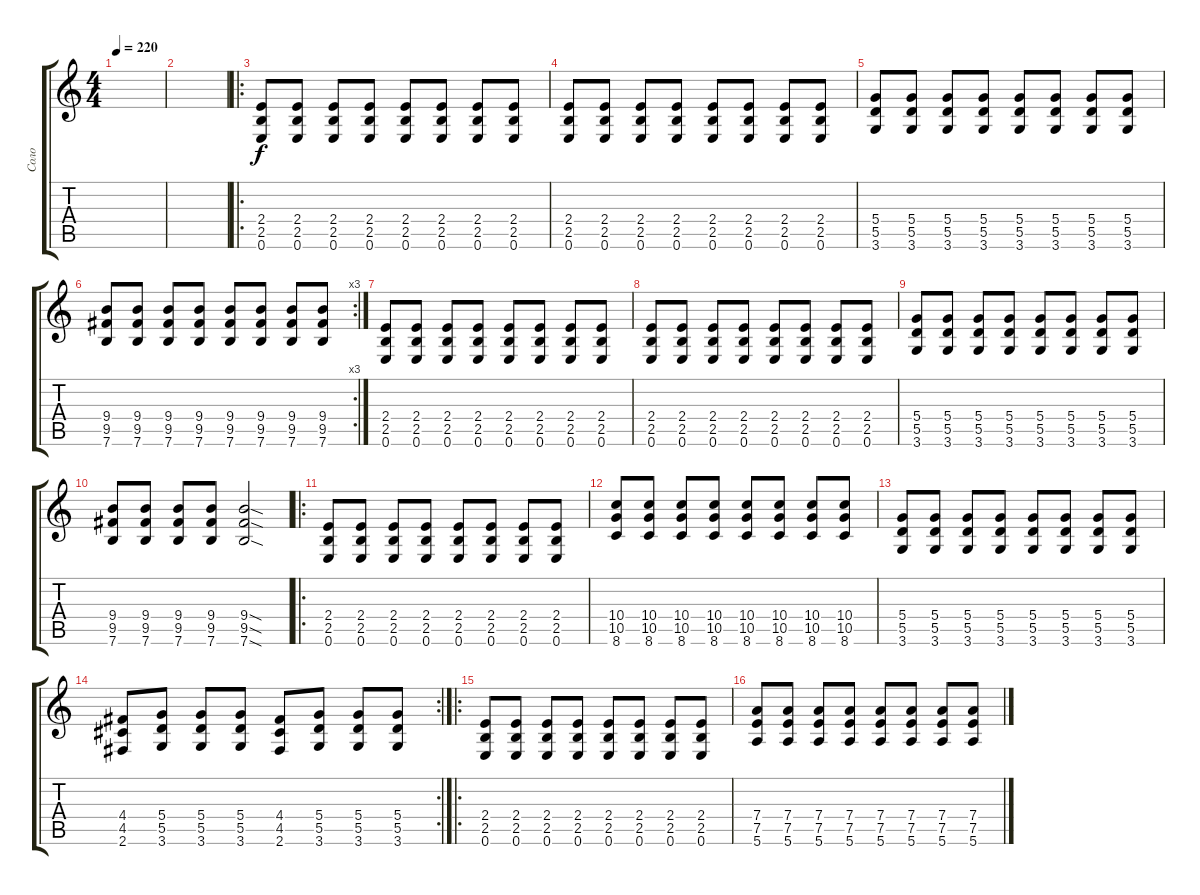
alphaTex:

\track ("Соло" "Соло") {instrument overdrivenguitar}
\staff {score tabs}
\tuning (E4 B3 G3 D3 A2 E2) {hide}
\ts (4 4)
\tempo 220
\clef g2
\ks c
|
|
\ro
(2.4 2.5 0.6).8 (2.4 2.5 0.6).8 (2.4 2.5 0.6).8 (2.4 2.5 0.6).8 (2.4 2.5 0.6).8 (2.4 2.5 0.6).8 (2.4 2.5 0.6).8 (2.4 2.5 0.6).8 |
(2.4 2.5 0.6).8 (2.4 2.5 0.6).8 (2.4 2.5 0.6).8 (2.4 2.5 0.6).8 (2.4 2.5 0.6).8 (2.4 2.5 0.6).8 (2.4 2.5 0.6).8 (2.4 2.5 0.6).8 |
(5.4 5.5 3.6).8 (5.4 5.5 3.6).8 (5.4 5.5 3.6).8 (5.4 5.5 3.6).8 (5.4 5.5 3.6).8 (5.4 5.5 3.6).8 (5.4 5.5 3.6).8 (5.4 5.5 3.6).8 |
\rc 3
(9.4 9.5 7.6).8 (9.4 9.5 7.6).8 (9.4 9.5 7.6).8 (9.4 9.5 7.6).8 (9.4 9.5 7.6).8 (9.4 9.5 7.6).8 (9.4 9.5 7.6).8 (9.4 9.5 7.6).8 |
(2.4 2.5 0.6).8 (2.4 2.5 0.6).8 (2.4 2.5 0.6).8 (2.4 2.5 0.6).8 (2.4 2.5 0.6).8 (2.4 2.5 0.6).8 (2.4 2.5 0.6).8 (2.4 2.5 0.6).8 |
(2.4 2.5 0.6).8 (2.4 2.5 0.6).8 (2.4 2.5 0.6).8 (2.4 2.5 0.6).8 (2.4 2.5 0.6).8 (2.4 2.5 0.6).8 (2.4 2.5 0.6).8 (2.4 2.5 0.6).8 |
(5.4 5.5 3.6).8 (5.4 5.5 3.6).8 (5.4 5.5 3.6).8 (5.4 5.5 3.6).8 (5.4 5.5 3.6).8 (5.4 5.5 3.6).8 (5.4 5.5 3.6).8 (5.4 5.5 3.6).8 |
(9.4 9.5 7.6).8 (9.4 9.5 7.6).8 (9.4 9.5 7.6).8 (9.4 9.5 7.6).8 (9.4{sod} 9.5{sod} 7.6{sod}).2 |
\ro
(2.4 2.5 0.6).8 (2.4 2.5 0.6).8 (2.4 2.5 0.6).8 (2.4 2.5 0.6).8 (2.4 2.5 0.6).8 (2.4 2.5 0.6).8 (2.4 2.5 0.6).8 (2.4 2.5 0.6).8 |
(10.4 10.5 8.6).8 (10.4 10.5 8.6).8 (10.4 10.5 8.6).8 (10.4 10.5 8.6).8 (10.4 10.5 8.6).8 (10.4 10.5 8.6).8 (10.4 10.5 8.6).8 (10.4 10.5 8.6).8 |
(5.4 5.5 3.6).8 (5.4 5.5 3.6).8 (5.4 5.5 3.6).8 (5.4 5.5 3.6).8 (5.4 5.5 3.6).8 (5.4 5.5 3.6).8 (5.4 5.5 3.6).8 (5.4 5.5 3.6).8 |
\rc 2
(4.4 4.5 2.6).8 (5.4 5.5 3.6).8 (5.4 5.5 3.6).8 (5.4 5.5 3.6).8 (4.4 4.5 2.6).8 (5.4 5.5 3.6).8 (5.4 5.5 3.6).8 (5.4 5.5 3.6).8 |
\ro
(2.4 2.5 0.6).8 (2.4 2.5 0.6).8 (2.4 2.5 0.6).8 (2.4 2.5 0.6).8 (2.4 2.5 0.6).8 (2.4 2.5 0.6).8 (2.4 2.5 0.6).8 (2.4 2.5 0.6).8 |
(7.4 7.5 5.6).8 (7.4 7.5 5.6).8 (7.4 7.5 5.6).8 (7.4 7.5 5.6).8 (7.4 7.5 5.6).8 (7.4 7.5 5.6).8 (7.4 7.5 5.6).8 (7.4 7.5 5.6).8
